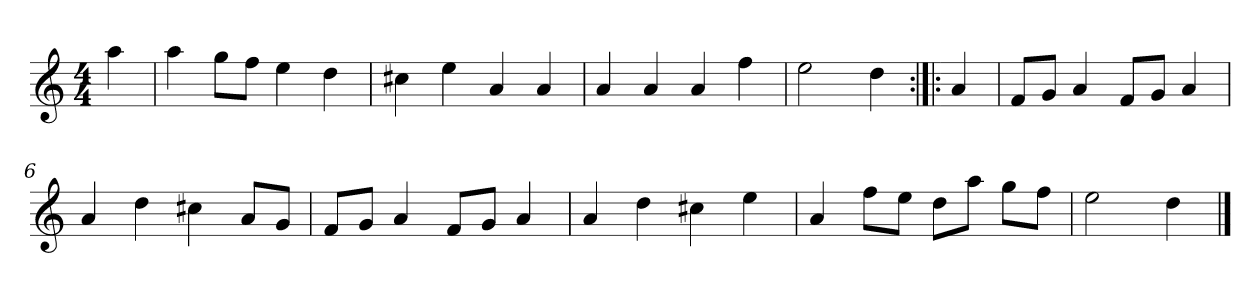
**kern
*part1
*staff1
*clefG2
*k[]
*D:dor
*M4/4
*MM120
=
4aa
=1
4aa
8gg\L
8ff\J
4ee
4dd
=2
4cc#X
4ee
4a
4a
=3
4a
4a
4a
4ff
=4
2ee
4dd
=:|!|:
4a
=5
8f/L
8g/J
4a
8f/L
8g/J
4a
=6
4a
4dd
4cc#X
8a/L
8g/J
=7
8f/L
8g/J
4a
8f/L
8g/J
4a
=8
4a
4dd
4cc#X
4ee
=9
4a
8ff\L
8ee\J
8dd\L
8aa\J
8gg\L
8ff\J
=10
2ee
4dd
==
*-
